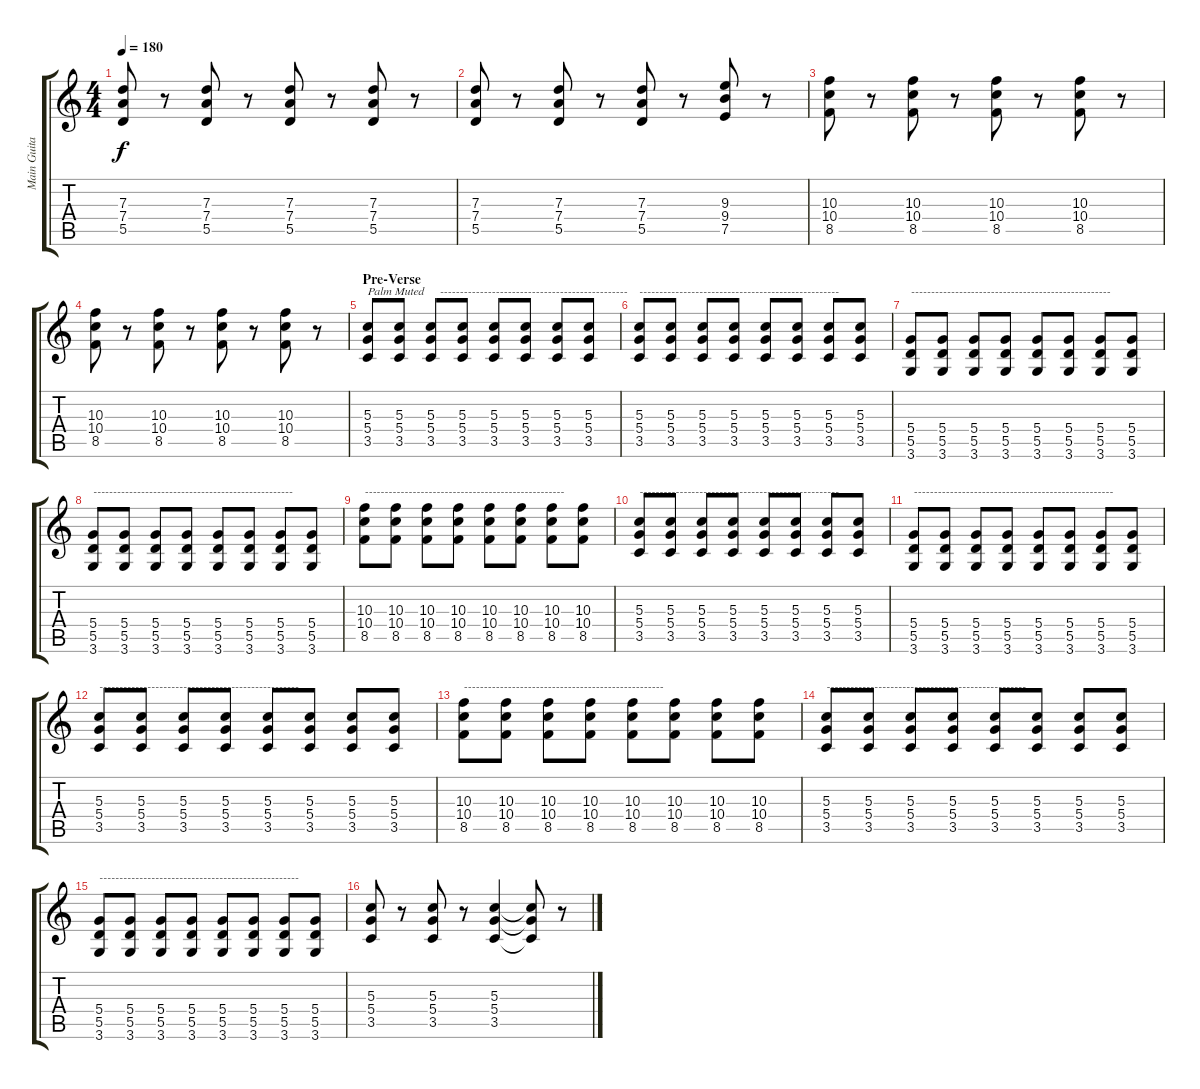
\track ("Main Guitar" "Main Guita") {instrument distortionguitar}
\staff {score tabs}
\tuning (E4 B3 G3 D3 A2 E2) {hide}
\ts (4 4)
\tempo 180
\clef g2
\ks c
(7.3 7.4 5.5).8{dy f} r.8 (7.3 7.4 5.5).8 r.8 (7.3 7.4 5.5).8 r.8 (7.3 7.4 5.5).8 r.8 |
(7.3 7.4 5.5).8 r.8 (7.3 7.4 5.5).8 r.8 (7.3 7.4 5.5).8 r.8 (9.3 9.4 7.5).8 r.8 |
(10.3 10.4 8.5).8 r.8 (10.3 10.4 8.5).8 r.8 (10.3 10.4 8.5).8 r.8 (10.3 10.4 8.5).8 r.8 |
(10.3 10.4 8.5).8 r.8 (10.3 10.4 8.5).8 r.8 (10.3 10.4 8.5).8 r.8 (10.3 10.4 8.5).8 r.8 |
\section ("" "Pre-Verse")
(5.3 5.4 3.5).8{txt "Palm Muted"} (5.3 5.4 3.5).8 (5.3 5.4 3.5).8{txt "   -----------------------------------------------"} (5.3 5.4 3.5).8 (5.3 5.4 3.5).8 (5.3 5.4 3.5).8 (5.3 5.4 3.5).8 (5.3 5.4 3.5).8 |
(5.3 5.4 3.5).8{txt "--------------------------------------------------"} (5.3 5.4 3.5).8 (5.3 5.4 3.5).8 (5.3 5.4 3.5).8 (5.3 5.4 3.5).8 (5.3 5.4 3.5).8 (5.3 5.4 3.5).8 (5.3 5.4 3.5).8 |
(5.4 5.5 3.6).8{txt "--------------------------------------------------"} (5.4 5.5 3.6).8 (5.4 5.5 3.6).8 (5.4 5.5 3.6).8 (5.4 5.5 3.6).8 (5.4 5.5 3.6).8 (5.4 5.5 3.6).8 (5.4 5.5 3.6).8 |
(5.4 5.5 3.6).8{txt "--------------------------------------------------"} (5.4 5.5 3.6).8 (5.4 5.5 3.6).8 (5.4 5.5 3.6).8 (5.4 5.5 3.6).8 (5.4 5.5 3.6).8 (5.4 5.5 3.6).8 (5.4 5.5 3.6).8 |
(10.3 10.4 8.5).8{txt "--------------------------------------------------"} (10.3 10.4 8.5).8 (10.3 10.4 8.5).8 (10.3 10.4 8.5).8 (10.3 10.4 8.5).8 (10.3 10.4 8.5).8 (10.3 10.4 8.5).8 (10.3 10.4 8.5).8 |
(5.3 5.4 3.5).8{txt "--------------------------------------------------"} (5.3 5.4 3.5).8 (5.3 5.4 3.5).8 (5.3 5.4 3.5).8 (5.3 5.4 3.5).8 (5.3 5.4 3.5).8 (5.3 5.4 3.5).8 (5.3 5.4 3.5).8 |
(5.4 5.5 3.6).8{txt "--------------------------------------------------"} (5.4 5.5 3.6).8 (5.4 5.5 3.6).8 (5.4 5.5 3.6).8 (5.4 5.5 3.6).8 (5.4 5.5 3.6).8 (5.4 5.5 3.6).8 (5.4 5.5 3.6).8 |
(5.3 5.4 3.5).8{txt "--------------------------------------------------"} (5.3 5.4 3.5).8 (5.3 5.4 3.5).8 (5.3 5.4 3.5).8 (5.3 5.4 3.5).8 (5.3 5.4 3.5).8 (5.3 5.4 3.5).8 (5.3 5.4 3.5).8 |
(10.3 10.4 8.5).8{txt "--------------------------------------------------"} (10.3 10.4 8.5).8 (10.3 10.4 8.5).8 (10.3 10.4 8.5).8 (10.3 10.4 8.5).8 (10.3 10.4 8.5).8 (10.3 10.4 8.5).8 (10.3 10.4 8.5).8 |
(5.3 5.4 3.5).8{txt "--------------------------------------------------"} (5.3 5.4 3.5).8 (5.3 5.4 3.5).8 (5.3 5.4 3.5).8 (5.3 5.4 3.5).8 (5.3 5.4 3.5).8 (5.3 5.4 3.5).8 (5.3 5.4 3.5).8 |
(5.4 5.5 3.6).8{txt "--------------------------------------------------"} (5.4 5.5 3.6).8 (5.4 5.5 3.6).8 (5.4 5.5 3.6).8 (5.4 5.5 3.6).8 (5.4 5.5 3.6).8 (5.4 5.5 3.6).8 (5.4 5.5 3.6).8 |
(5.3 5.4 3.5).8 r.8 (5.3 5.4 3.5).8 r.8 (5.3 5.4 3.5).4 (5.3{t} 5.4{t} 3.5{t}).8 r.8
